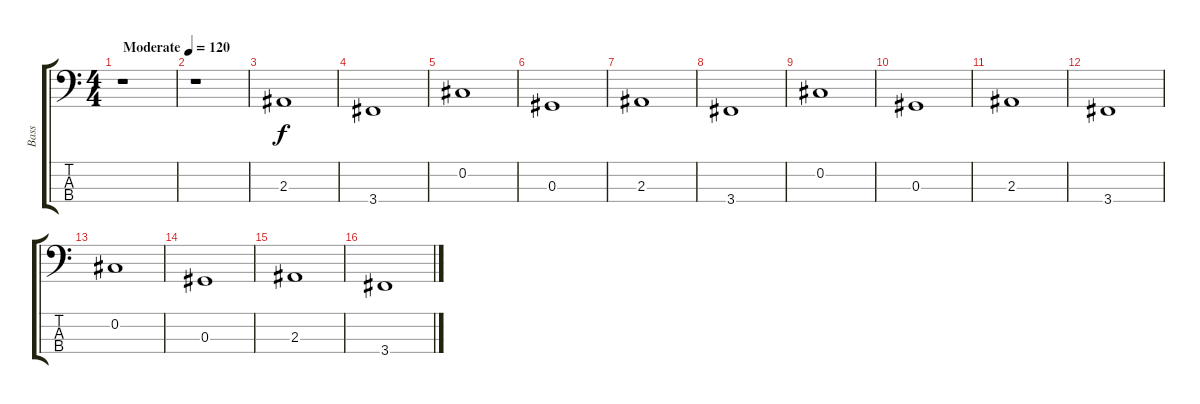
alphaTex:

\track ("Bass" "Bass") {instrument electricbassfinger}
\staff {score tabs}
\tuning (Gb2 Db2 Ab1 Eb1) {hide}
\ts (4 4)
\tempo (120 "Moderate")
\clef f4
\ks c
r.1{dy f instrument electricbassfinger} |
r.1 |
2.3.1 |
3.4.1 |
0.2.1 |
0.3.1 |
2.3.1 |
3.4.1 |
0.2.1 |
0.3.1 |
2.3.1 |
3.4.1 |
0.2.1 |
0.3.1 |
2.3.1 |
3.4.1
